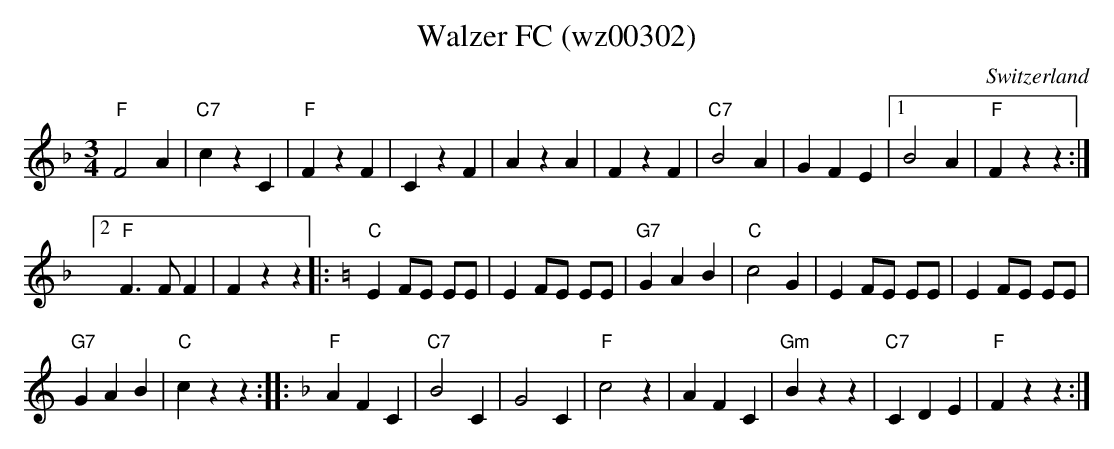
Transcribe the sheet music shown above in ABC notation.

X:1
T: Walzer FC (wz00302)
M:3/4
L:1/4
O:Switzerland
K:F major
"F"F2A | "C7"czC | "F"FzF | CzF | AzA | FzF | "C7"B2A | GFE |1 B2A | "F"Fzz :|2
"F"F>FF | Fzz |: [K:C] "C"E F/E/ E/E/ | EF/E/ E/E/ | "G7"GAB | "C"c2G | E F/E/ E/E/ | EF/E/ E/E/ |
"G7"GAB | "C"czz :: [K:F] "F"AFC | "C7"B2C | G2C | "F"c2z | AFC | "Gm"Bzz | "C7"CDE | "F"Fzz :|
